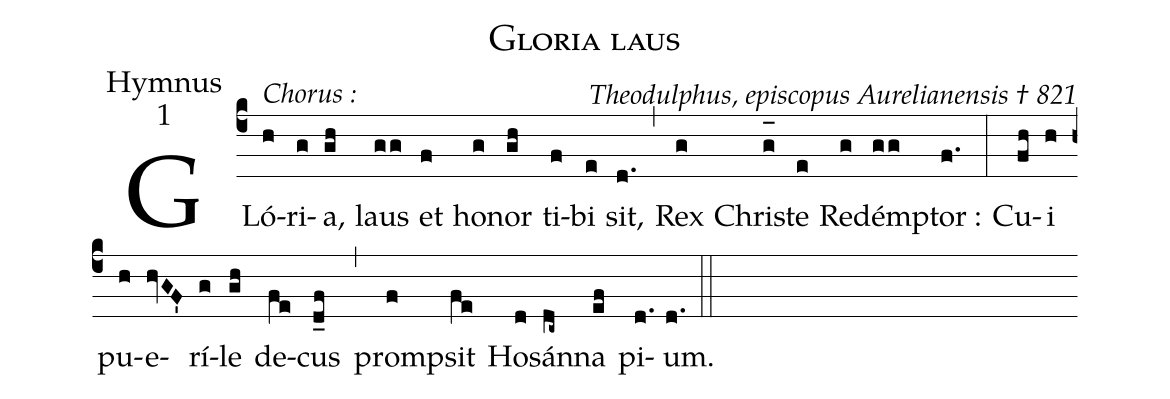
name:Gloria laus;
office-part:Hymnus;
mode:1;
commentary:Theodulphus, episcopus Aurelianensis † 821;
%%
(c4) <alt>Chorus :</alt>GLó(h)ri(g)a,(gh) laus(gg) et(f) ho(g)nor(gh) ti(f)bi(e) sit,(d.) (,) Rex(g) Chri(g_[oh:h])ste(e) Red(g)ém(gg)ptor :(f.) (:) Cu(fh)i(h) pu(h)e(hvGF')rí(g)le(gh) de(fe)cus(d_f) (,) prom(f)psit(fe) Ho(d)sán(dc~)na(ef) pi(d.)um.(d.) (::)
